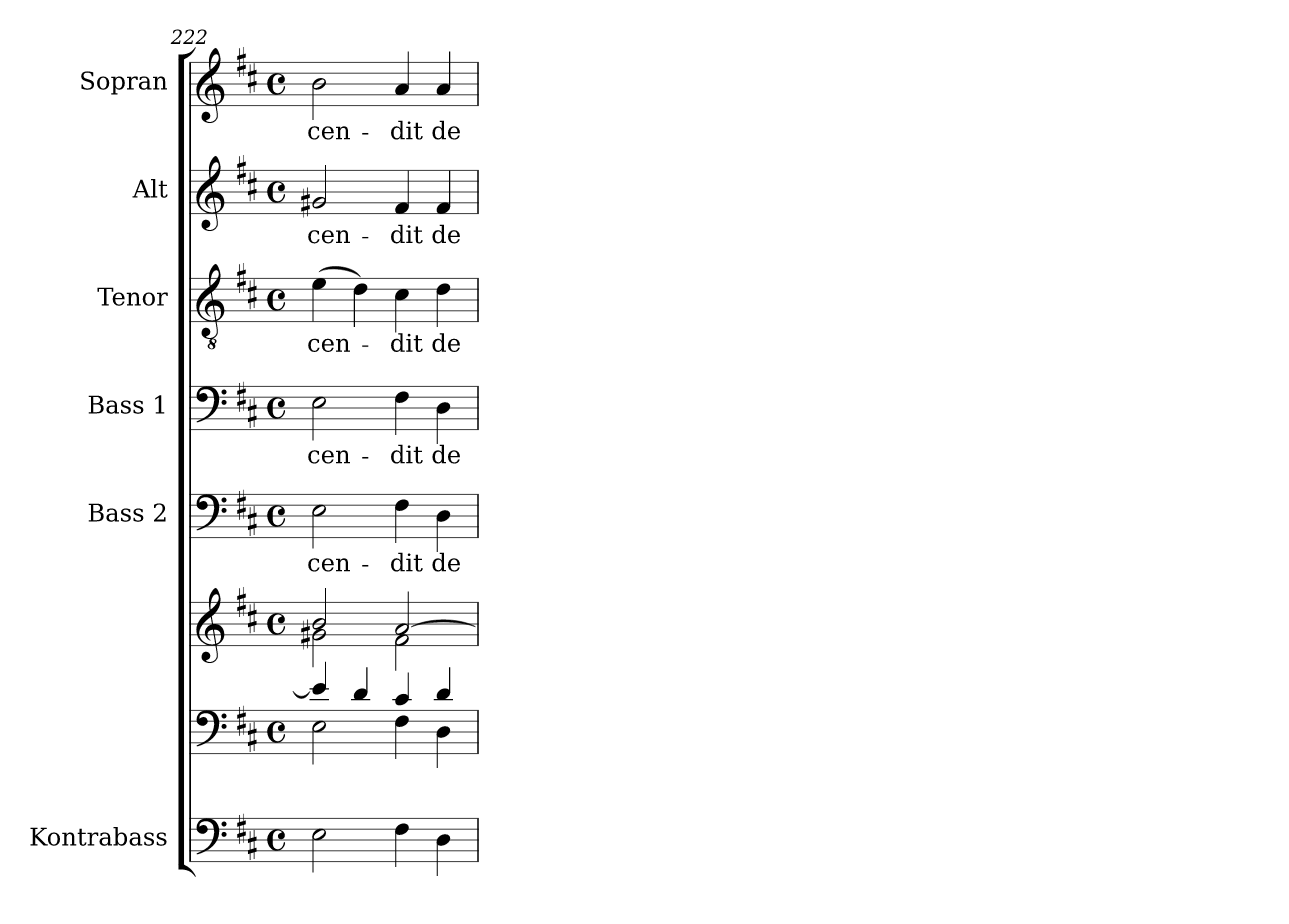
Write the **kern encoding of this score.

**kern	**kern	**kern	**kern	**text	**kern	**text	**kern	**text	**kern	**text	**kern	**text
*part7	*part6	*part6	*part5	*part5	*part4	*part4	*part3	*part3	*part2	*part2	*part1	*part1
*staff8	*staff7	*staff6	*staff5	*staff5	*staff4	*staff4	*staff3	*staff3	*staff2	*staff2	*staff1	*staff1
*I"Kontrabass	*	*	*I"Bass 2	*	*I"Bass 1	*	*I"Tenor	*	*I"Alt	*	*I"Sopran	*
*I'Kb.	*	*	*I'B. 2	*	*I'B. 1	*	*I'T.	*	*I'A.	*	*I'S.	*
*clefF4	*clefF4	*clefG2	*clefF4	*	*clefF4	*	*clefGv2	*	*clefG2	*	*clefG2	*
*ITrd7c12	*	*	*	*	*	*	*	*	*	*	*	*
*k[f#c#]	*k[f#c#]	*k[f#c#]	*k[f#c#]	*	*k[f#c#]	*	*k[f#c#]	*	*k[f#c#]	*	*k[f#c#]	*
*D:	*D:	*D:	*D:	*	*D:	*	*D:	*	*D:	*	*D:	*
*M4/4	*M4/4	*M4/4	*M4/4	*	*M4/4	*	*M4/4	*	*M4/4	*	*M4/4	*
*met(c)	*met(c)	*met(c)	*met(c)	*	*met(c)	*	*met(c)	*	*met(c)	*	*met(c)	*
=222	=222	=222	=222	=222	=222	=222	=222	=222	=222	=222	=222	=222
*	*^	*^	*	*	*	*	*	*	*	*	*	*
!	!	!	!	!	!	!LO:LY:b	!	!LO:LY:b	!	!LO:LY:b	!	!LO:LY:b	!	!LO:LY:b
2EE\	4e/]	2E\	2b/	2g#X\	2E\	-cen-	2E\	-cen-	(>4e\	-cen-	2g#X/	-cen-	2b\	-cen-
.	4d/	.	.	.	.	.	.	.	4d\)	.	.	.	.	.
!	!	!	!	!	!	!LO:LY:b	!	!LO:LY:b	!	!LO:LY:b	!	!LO:LY:b	!	!LO:LY:b
4FF#\	4c#/	4F#\	[>2a/	2f#\	4F#\	-dit	4F#\	-dit	4c#\	-dit	4f#/	-dit	4a/	-dit
!	!	!	!	!	!	!LO:LY:b	!	!LO:LY:b	!	!LO:LY:b	!	!LO:LY:b	!	!LO:LY:b
4DD\	4d/	4D\	.	.	4D\	de	4D\	de	4d\	de	4f#/	de	4a/	de
*	*v	*v	*	*	*	*	*	*	*	*	*	*	*	*
*	*	*v	*v	*	*	*	*	*	*	*	*	*	*
=	=	=	=	=	=	=	=	=	=	=	=	=
*-	*-	*-	*-	*-	*-	*-	*-	*-	*-	*-	*-	*-
